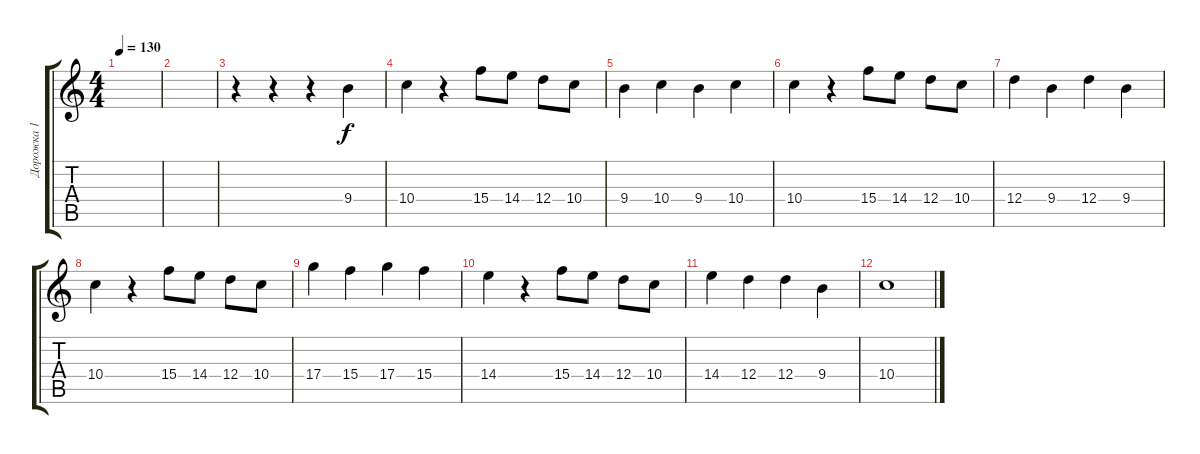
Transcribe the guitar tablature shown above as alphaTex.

\track ("Дорожка 1" "Дорожка 1") {instrument overdrivenguitar}
\staff {score tabs}
\tuning (E4 B3 G3 D3 A2 E2) {hide}
\ts (4 4)
\tempo 130
\clef g2
\ks c
|
|
r.4 r.4 r.4 9.4.4 |
10.4.4 r.4 15.4.8 14.4.8 12.4.8 10.4.8 |
9.4.4 10.4.4 9.4.4 10.4.4 |
10.4.4 r.4 15.4.8 14.4.8 12.4.8 10.4.8 |
12.4.4 9.4.4 12.4.4 9.4.4 |
10.4.4 r.4 15.4.8 14.4.8 12.4.8 10.4.8 |
17.4.4 15.4.4 17.4.4 15.4.4 |
14.4.4 r.4 15.4.8 14.4.8 12.4.8 10.4.8 |
14.4.4 12.4.4 12.4.4 9.4.4 |
10.4.1
